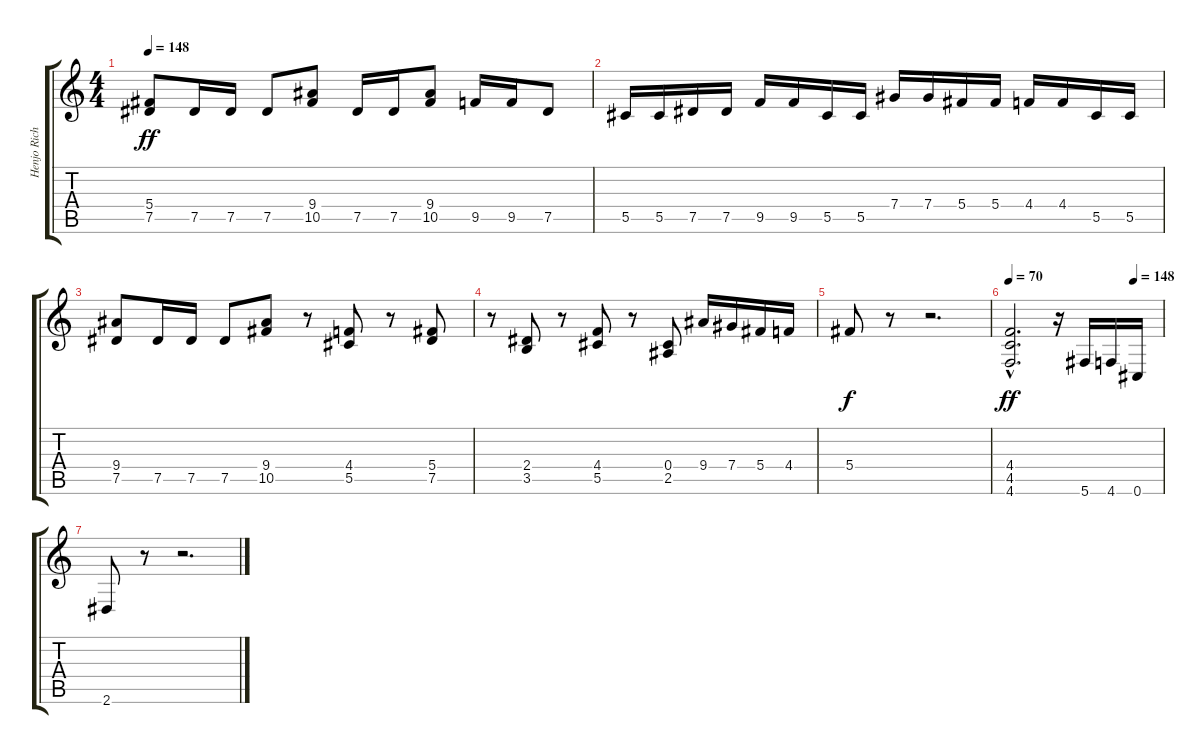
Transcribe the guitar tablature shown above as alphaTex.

\track ("Henjo Richter<Guiar>" "Henjo Rich") {instrument distortionguitar}
\staff {score tabs}
\tuning (Eb4 Bb3 Gb3 Db3 Ab2 Db2) {hide}
\ts (4 4)
\tempo 148
\clef g2
\ks c
(5.4 7.5).8{dy ff} 7.5.16 7.5.16 7.5.8 (9.4 10.5).8 7.5.16 7.5.16 (9.4 10.5).8 9.5.16 9.5.16 7.5.8 |
5.5.16 5.5.16 7.5.16 7.5.16 9.5.16 9.5.16 5.5.16 5.5.16 7.4.16 7.4.16 5.4.16 5.4.16 4.4.16 4.4.16 5.5.16 5.5.16 |
(9.4 7.5).8 7.5.16 7.5.16 7.5.8 (9.4 10.5).8 r.8 (4.4 5.5).8 r.8 (5.4 7.5).8 |
r.8 (2.4 3.5).8 r.8 (4.4 5.5).8 r.8 (0.4 2.5).8 9.4.16 7.4.16 5.4.16 4.4.16 |
5.4.8{dy f} r.8 r.2{d} |
\tempo 70
\tempo (148 0.8125)
(4.4{hac} 4.5{hac} 4.6{hac}).2{d dy ff} r.16 5.6.16 4.6.16 0.6.16 |
2.6.8 r.8 r.2{d}
